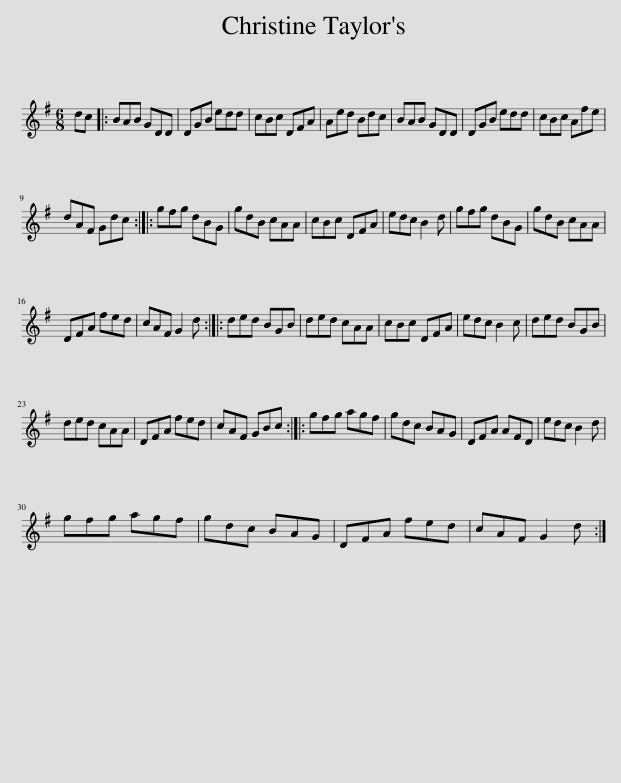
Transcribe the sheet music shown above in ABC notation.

X:1
L:1/8
M:6/8
I:linebreak $
K:G
V:1 treble
V:1
 dc |: BAB GDD | DGB edd | cBc DFA | Aed Bdc | %5
 BAB GDD | DGB edd | cBc Afe |$ dAF Gdc :: gfg dBG | %10
 gdB cAA | cBc DFA | edc B2 d | gfg dBG | gdB cAA |$ %15
 DFA fed | cAF G2 d :: ded BGB | ded cAA | cBc DFA | %20
 edc B2 c | ded BGB |$ ded cAA | DFA fed | cAF GBc :: %25
 gfg agf | gdc BAG | DFA AFD | edc B2 d |$ gfg agf | %30
 gdc BAG | DFA fed | cAF G2 d :| %33
